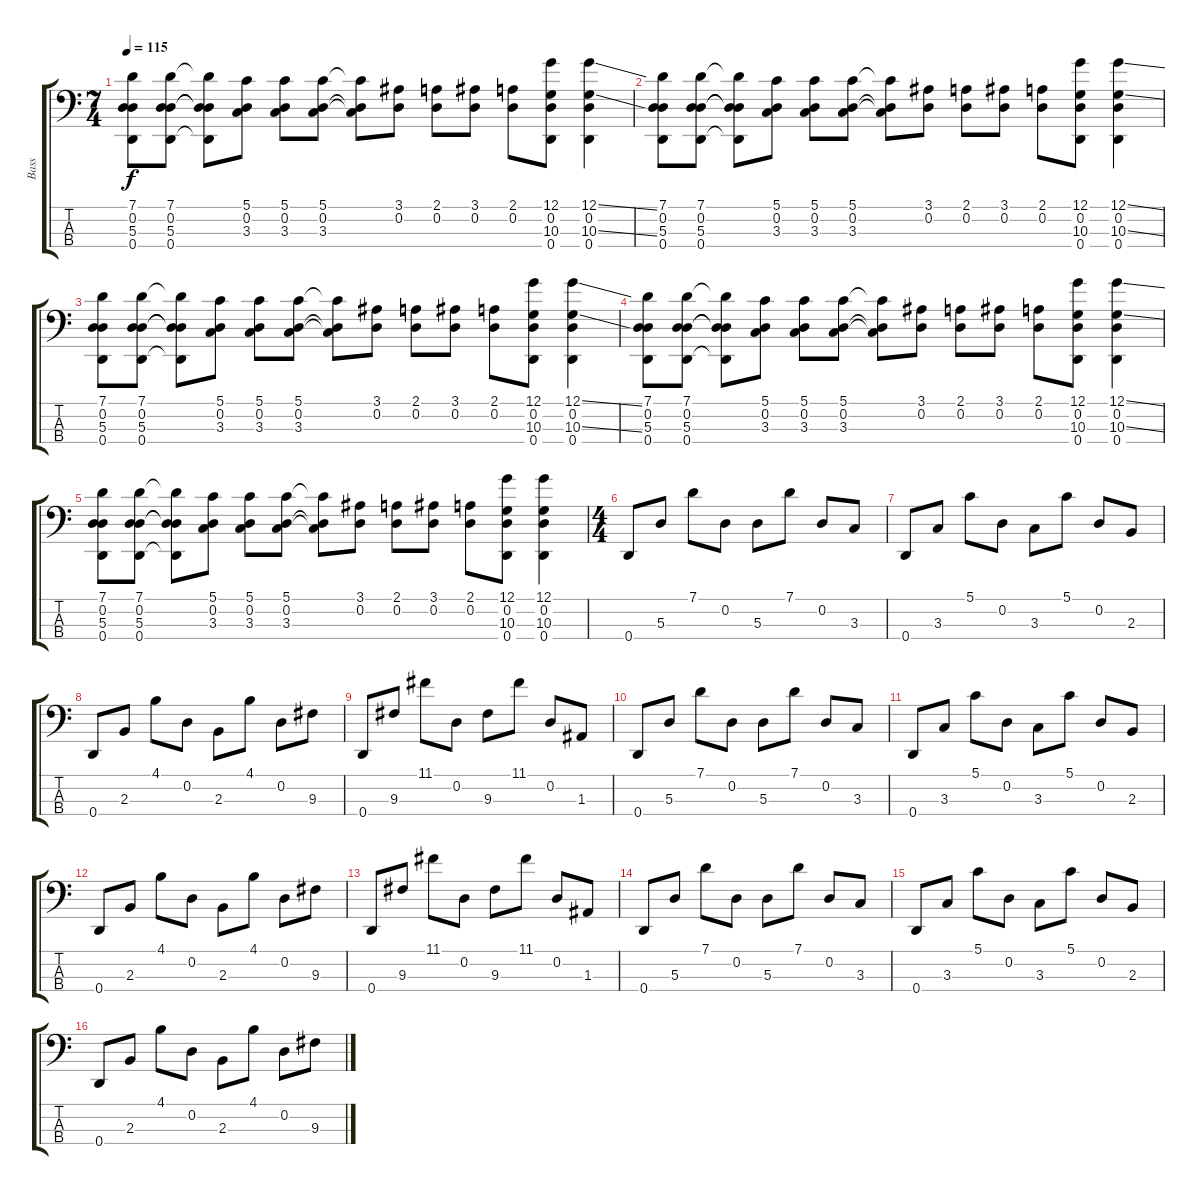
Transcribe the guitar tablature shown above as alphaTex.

\track ("Bass" "Bass") {instrument slapbass2}
\staff {score tabs}
\tuning (G2 D2 A1 D1) {hide}
\ts (7 4)
\tempo 115
\clef f4
\ks c
(7.1 0.2 5.3 0.4).8{dy f} (7.1 0.2 5.3 0.4).8 (7.1{t} 0.2{t} 5.3{t} 0.4{t}).8 (5.1 0.2 3.3).8 (5.1 0.2 3.3).8 (5.1 0.2 3.3).8 (5.1{t} 0.2{t} 3.3{t}).8 (3.1 0.2).8 (2.1 0.2).8 (3.1 0.2).8 (2.1 0.2).8 (12.1 0.2 10.3 0.4).8 (12.1{ss} 0.2 10.3{ss} 0.4).4 |
(7.1 0.2 5.3 0.4).8 (7.1 0.2 5.3 0.4).8 (7.1{t} 0.2{t} 5.3{t} 0.4{t}).8 (5.1 0.2 3.3).8 (5.1 0.2 3.3).8 (5.1 0.2 3.3).8 (5.1{t} 0.2{t} 3.3{t}).8 (3.1 0.2).8 (2.1 0.2).8 (3.1 0.2).8 (2.1 0.2).8 (12.1 0.2 10.3 0.4).8 (12.1{ss} 0.2 10.3{ss} 0.4).4 |
(7.1 0.2 5.3 0.4).8 (7.1 0.2 5.3 0.4).8 (7.1{t} 0.2{t} 5.3{t} 0.4{t}).8 (5.1 0.2 3.3).8 (5.1 0.2 3.3).8 (5.1 0.2 3.3).8 (5.1{t} 0.2{t} 3.3{t}).8 (3.1 0.2).8 (2.1 0.2).8 (3.1 0.2).8 (2.1 0.2).8 (12.1 0.2 10.3 0.4).8 (12.1{ss} 0.2 10.3{ss} 0.4).4 |
(7.1 0.2 5.3 0.4).8 (7.1 0.2 5.3 0.4).8 (7.1{t} 0.2{t} 5.3{t} 0.4{t}).8 (5.1 0.2 3.3).8 (5.1 0.2 3.3).8 (5.1 0.2 3.3).8 (5.1{t} 0.2{t} 3.3{t}).8 (3.1 0.2).8 (2.1 0.2).8 (3.1 0.2).8 (2.1 0.2).8 (12.1 0.2 10.3 0.4).8 (12.1{ss} 0.2 10.3{ss} 0.4).4 |
(7.1 0.2 5.3 0.4).8 (7.1 0.2 5.3 0.4).8 (7.1{t} 0.2{t} 5.3{t} 0.4{t}).8 (5.1 0.2 3.3).8 (5.1 0.2 3.3).8 (5.1 0.2 3.3).8 (5.1{t} 0.2{t} 3.3{t}).8 (3.1 0.2).8 (2.1 0.2).8 (3.1 0.2).8 (2.1 0.2).8 (12.1 0.2 10.3 0.4).8 (12.1 0.2 10.3 0.4).4 |
\ts (4 4)
0.4.8 5.3.8 7.1.8 0.2.8 5.3.8 7.1.8 0.2.8 3.3.8 |
0.4.8 3.3.8 5.1.8 0.2.8 3.3.8 5.1.8 0.2.8 2.3.8 |
0.4.8 2.3.8 4.1.8 0.2.8 2.3.8 4.1.8 0.2.8 9.3.8 |
0.4.8 9.3.8 11.1.8 0.2.8 9.3.8 11.1.8 0.2.8 1.3.8 |
0.4.8 5.3.8 7.1.8 0.2.8 5.3.8 7.1.8 0.2.8 3.3.8 |
0.4.8 3.3.8 5.1.8 0.2.8 3.3.8 5.1.8 0.2.8 2.3.8 |
0.4.8 2.3.8 4.1.8 0.2.8 2.3.8 4.1.8 0.2.8 9.3.8 |
0.4.8 9.3.8 11.1.8 0.2.8 9.3.8 11.1.8 0.2.8 1.3.8 |
0.4.8 5.3.8 7.1.8 0.2.8 5.3.8 7.1.8 0.2.8 3.3.8 |
0.4.8 3.3.8 5.1.8 0.2.8 3.3.8 5.1.8 0.2.8 2.3.8 |
0.4.8 2.3.8 4.1.8 0.2.8 2.3.8 4.1.8 0.2.8 9.3.8
